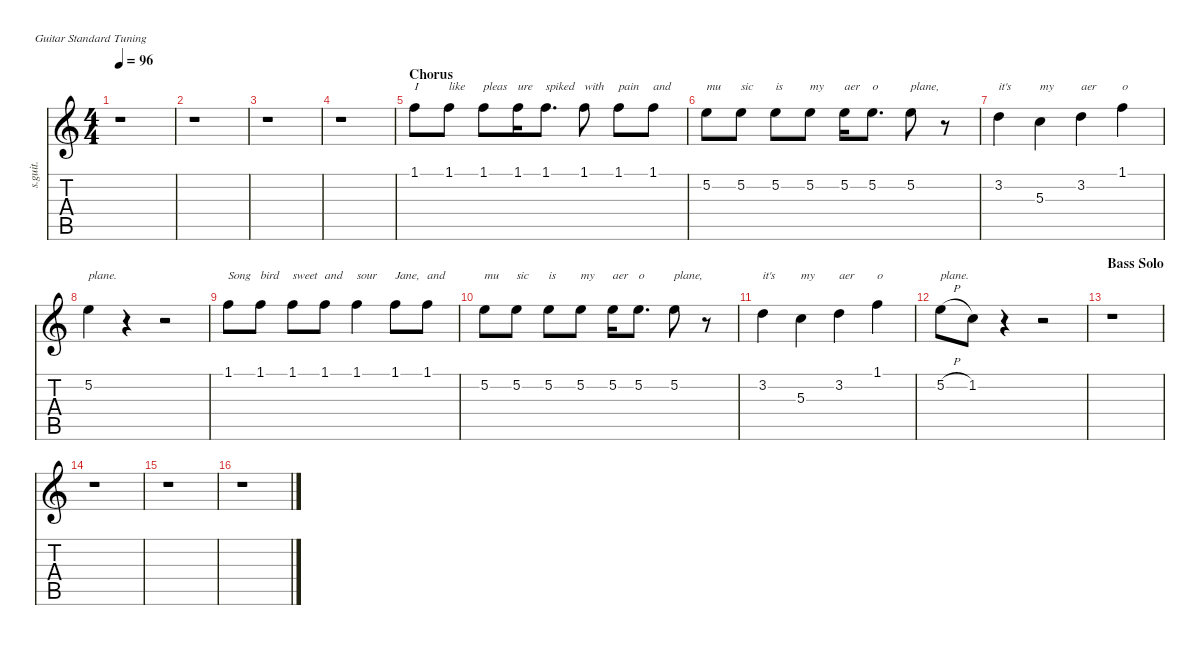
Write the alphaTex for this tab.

\defaultSystemsLayout 4
\hideDynamics
\bracketExtendMode nobrackets
\track ("Dave/Flea? (Backing Vocals)" "s.guit.") {instrument flute}
\staff {score tabs}
\tuning (E4 B3 G3 D3 A2 E2)
\displaytranspose 12
\ts (4 4)
\tempo 96
\clef g2
\ks c
r.1{dy f} |
r.1 |
r.1 |
r.1 |
\section ("" "Chorus")
1.1.8{txt "I"} 1.1.8{txt "like"} 1.1.8{txt "pleas"} 1.1.16{txt "ure"} 1.1.8{d txt "spiked"} 1.1.8{txt "with"} 1.1.8{txt "pain"} 1.1.8{txt "and"} |
5.2.8{txt "mu"} 5.2.8{txt "sic"} 5.2.8{txt "is"} 5.2.8{txt "my"} 5.2.16{txt "aer"} 5.2.8{d txt "o"} 5.2.8{txt "plane,"} r.8 |
3.2.4{txt "it's"} 5.3.4{txt "my"} 3.2.4{txt "aer"} 1.1.4{txt "o"} |
5.2.4{txt "plane."} r.4 r.2 |
1.1.8{txt "Song"} 1.1.8{txt "bird"} 1.1.8{txt "sweet"} 1.1.8{txt "and"} 1.1.4{txt "sour"} 1.1.8{txt "Jane,"} 1.1.8{txt "and"} |
5.2.8{txt "mu"} 5.2.8{txt "sic"} 5.2.8{txt "is"} 5.2.8{txt "my"} 5.2.16{txt "aer"} 5.2.8{d txt "o"} 5.2.8{txt "plane,"} r.8 |
3.2.4{txt "it's"} 5.3.4{txt "my"} 3.2.4{txt "aer"} 1.1.4{txt "o"} |
5.2{h}.8{txt "plane."} 1.2.8 r.4 r.2 |
\section ("" "Bass Solo")
r.1 |
r.1 |
r.1 |
r.1
